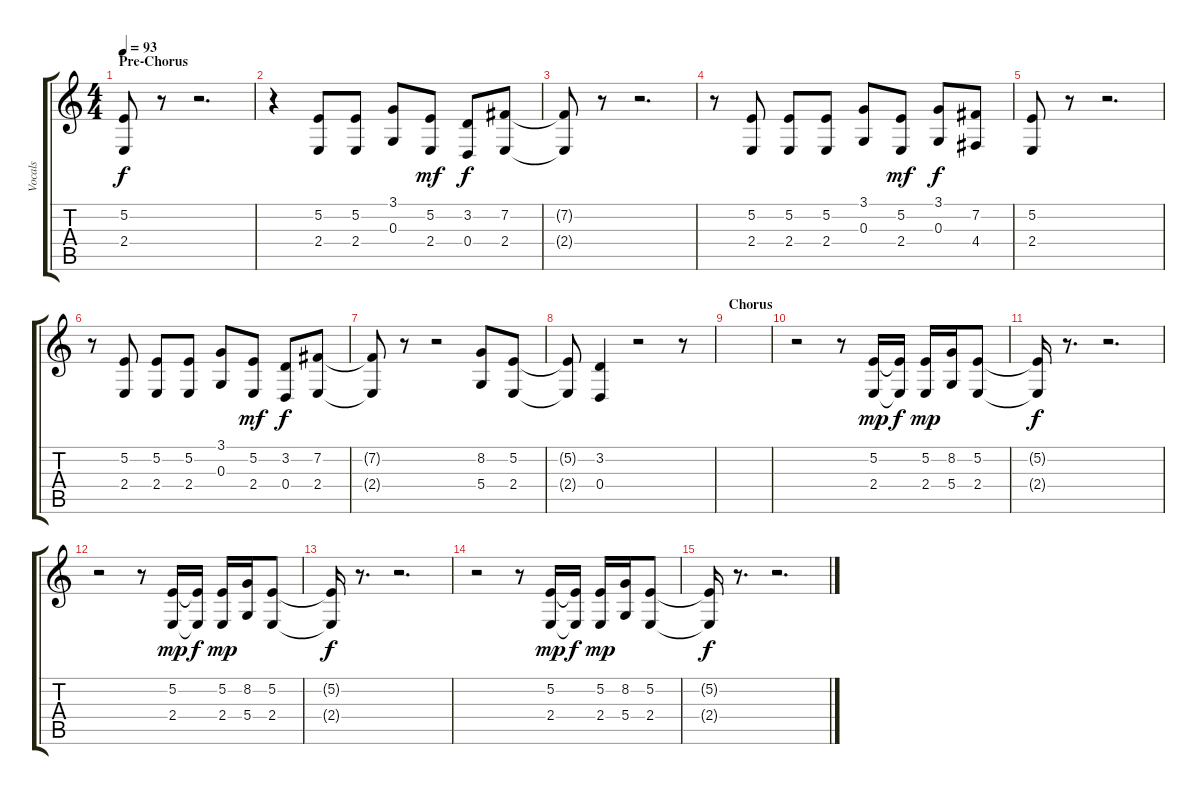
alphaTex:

\track ("Vocals" "Vocals") {instrument bassoon}
\staff {score tabs}
\tuning (E4 B3 G3 D3 A2 E2) {hide}
\ts (4 4)
\section ("" "Pre-Chorus")
\tempo 93
\clef g2
\ks c
(5.2 2.4).8{dy f} r.8 r.2{d} |
r.4 (5.2 2.4).8 (5.2 2.4).8 (3.1 0.3).8 (5.2 2.4).8{dy mf} (3.2 0.4).8{dy f} (7.2 2.4).8 |
(7.2{t} 2.4{t}).8 r.8 r.2{d} |
r.8 (5.2 2.4).8 (5.2 2.4).8 (5.2 2.4).8 (3.1 0.3).8 (5.2 2.4).8{dy mf} (3.1 0.3).8{dy f} (7.2 4.4).8 |
(5.2 2.4).8 r.8 r.2{d} |
r.8 (5.2 2.4).8 (5.2 2.4).8 (5.2 2.4).8 (3.1 0.3).8 (5.2 2.4).8{dy mf} (3.2 0.4).8{dy f} (7.2 2.4).8 |
(7.2{t} 2.4{t}).8 r.8 r.2 (8.2 5.4).8 (5.2 2.4).8 |
(5.2{t} 2.4{t}).8 (3.2 0.4).4 r.2 r.8 |
\section ("" "Chorus")
|
r.2 r.8 (5.2 2.4).16{dy mp volume 13} (5.2{t} 2.4{t}).16{dy f} (5.2 2.4).16{dy mp} (8.2 5.4).16 (5.2 2.4).8 |
(5.2{t} 2.4{t}).16{dy f} r.8{d} r.2{d} |
r.2 r.8 (5.2 2.4).16{dy mp} (5.2{t} 2.4{t}).16{dy f} (5.2 2.4).16{dy mp} (8.2 5.4).16 (5.2 2.4).8 |
(5.2{t} 2.4{t}).16{dy f} r.8{d} r.2{d} |
r.2 r.8 (5.2 2.4).16{dy mp} (5.2{t} 2.4{t}).16{dy f} (5.2 2.4).16{dy mp} (8.2 5.4).16 (5.2 2.4).8 |
(5.2{t} 2.4{t}).16{dy f} r.8{d} r.2{d}
